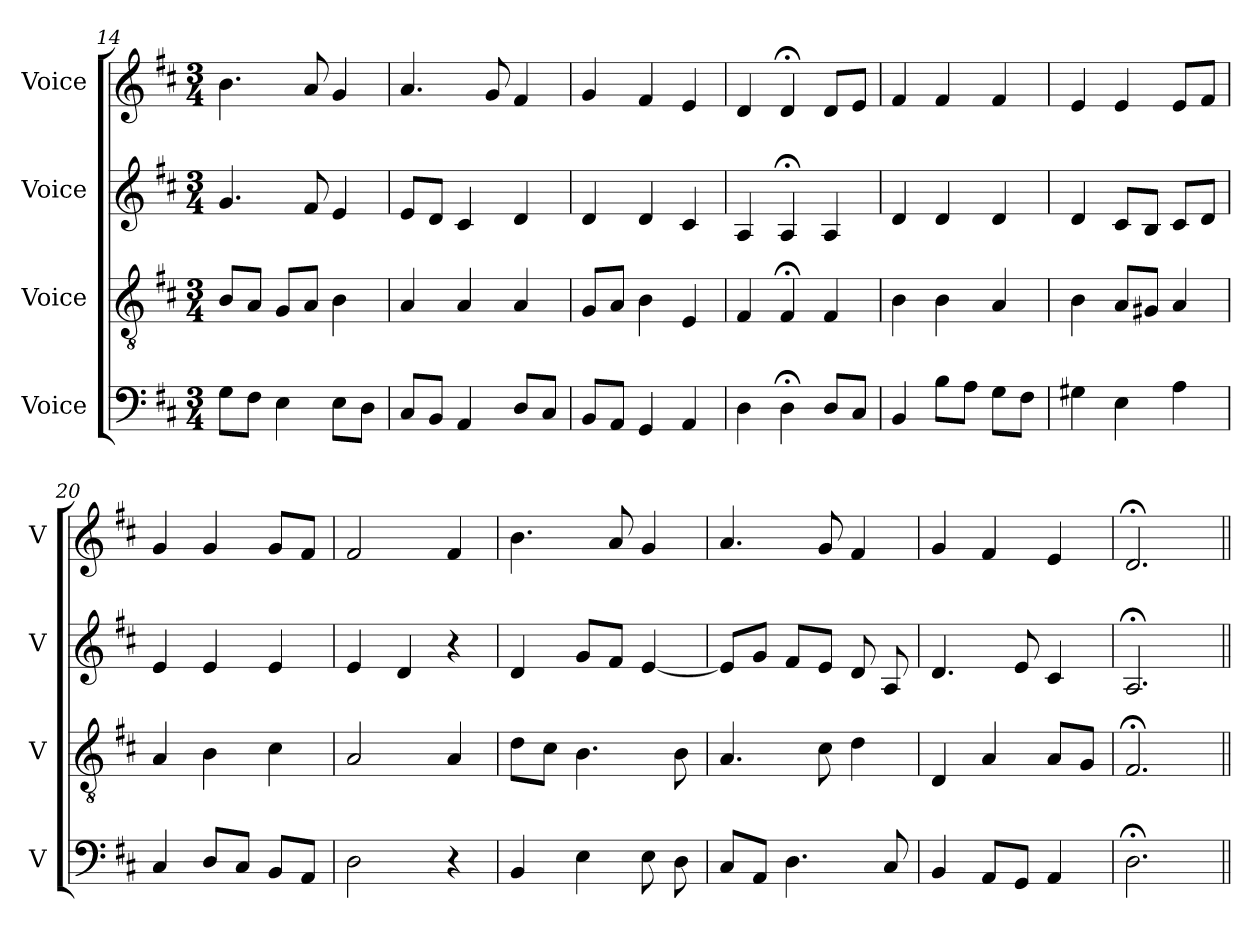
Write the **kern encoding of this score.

**kern	**kern	**kern	**kern
*part4	*part3	*part2	*part1
*staff4	*staff3	*staff2	*staff1
*I"Voice	*I"Voice	*I"Voice	*I"Voice
*I'V	*I'V	*I'V	*I'V
*clefF4	*clefGv2	*clefG2	*clefG2
*k[f#c#]	*k[f#c#]	*k[f#c#]	*k[f#c#]
*M3/4	*M3/4	*M3/4	*M3/4
=14	=14	=14	=14
8G\L	8B/L	4.g/	4.b\
8F#\J	8A/J	.	.
4E\	8G/L	.	.
.	8A/J	8f#/	8a/
8E\L	4B\	4e/	4g/
8D\J	.	.	.
!!LO:PB:g=z
=15	=15	=15	=15
8C#/L	4A/	8e/L	4.a/
8BB/J	.	8d/J	.
4AA/	4A/	4c#/	.
.	.	.	8g/
8D/L	4A/	4d/	4f#/
8C#/J	.	.	.
=16	=16	=16	=16
8BB/L	8G/L	4d/	4g/
8AA/J	8A/J	.	.
4GG/	4B\	4d/	4f#/
4AA/	4E/	4c#/	4e/
=17	=17	=17	=17
4D\	4F#/	4A/	4d/
4D;\	4F#;/	4A;/	4d;/
8D/L	4F#/	4A/	8d/L
8C#/J	.	.	8e/J
=18	=18	=18	=18
4BB/	4B\	4d/	4f#/
8B\L	4B\	4d/	4f#/
8A\J	.	.	.
8G\L	4A/	4d/	4f#/
8F#\J	.	.	.
=19	=19	=19	=19
4G#X\	4B\	4d/	4e/
4E\	8A/L	8c#/L	4e/
.	8G#X/J	8B/J	.
4A\	4A/	8c#/L	8e/L
.	.	8d/J	8f#/J
=20	=20	=20	=20
4C#/	4A/	4e/	4g/
8D/L	4B\	4e/	4g/
8C#/J	.	.	.
8BB/L	4c#\	4e/	8g/L
8AA/J	.	.	8f#/J
!!LO:LB:g=z
=21	=21	=21	=21
2D\	2A/	4e/	2f#/
.	.	4d/	.
4r	4A/	4r	4f#/
=22	=22	=22	=22
4BB/	8d\L	4d/	4.b\
.	8c#\J	.	.
4E\	4.B\	8g/L	.
.	.	8f#/J	8a/
8E\	.	[4e/	4g/
8D\	8B\	.	.
=23	=23	=23	=23
8C#/L	4.A/	8e/L]	4.a/
8AA/J	.	8g/J	.
4.D\	.	8f#/L	.
.	8c#\	8e/J	8g/
.	4d\	8d/	4f#/
8C#/	.	8A/	.
=24	=24	=24	=24
4BB/	4D/	4.d/	4g/
8AA/L	4A/	.	4f#/
8GG/J	.	8e/	.
4AA/	8A/L	4c#/	4e/
.	8G/J	.	.
=25	=25	=25	=25
2.D;\	2.F#;/	2.A;/	2.d;/
=||	=||	=||	=||
*-	*-	*-	*-
